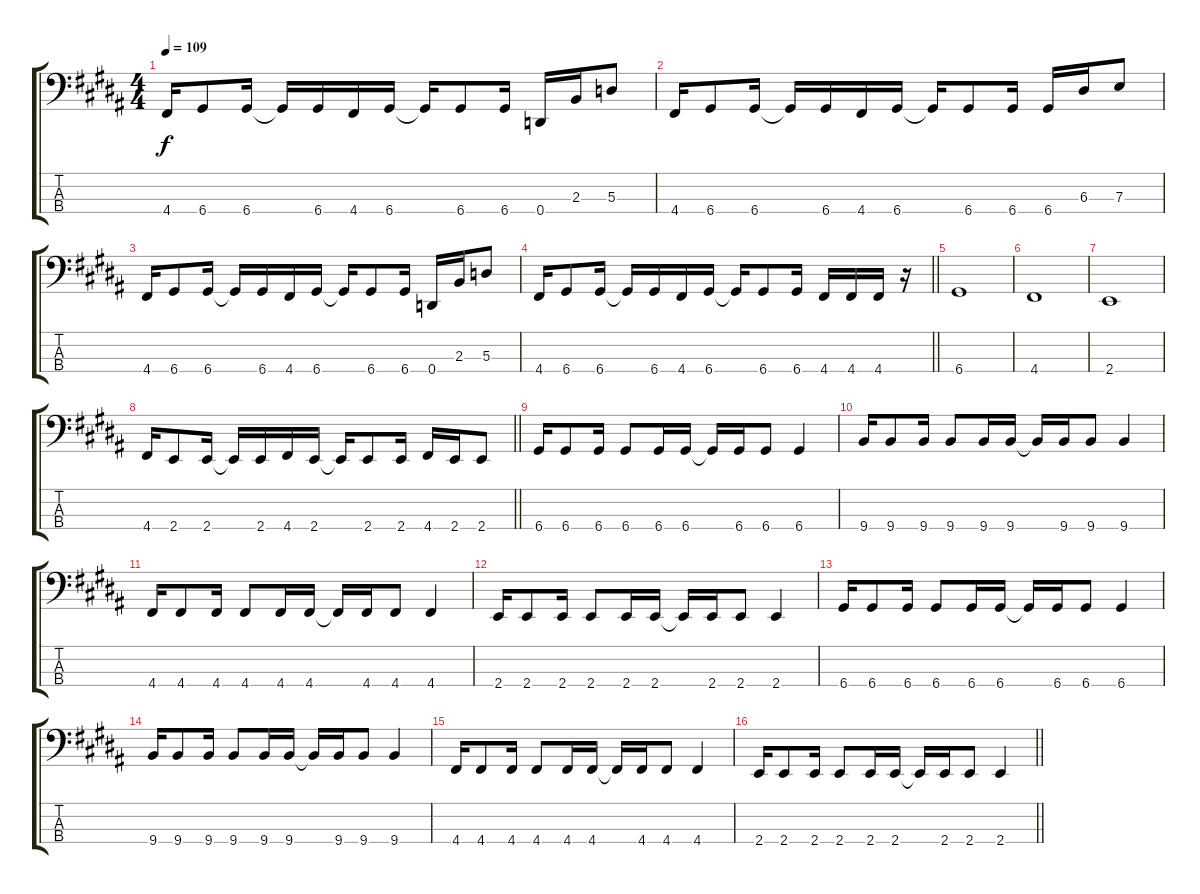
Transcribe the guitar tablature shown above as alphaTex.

\track "" {instrument electricbassfinger}
\staff {score tabs}
\tuning (G2 D2 A1 D1) {hide}
\ts (4 4)
\tempo 109
\clef f4
\ks g#minor
4.4.16{dy f} 6.4.8 6.4.16 6.4{t}.16 6.4.16 4.4.16 6.4.16 6.4{t}.16 6.4.8 6.4.16 0.4.16 2.3.16 5.3.8 |
4.4.16 6.4.8 6.4.16 6.4{t}.16 6.4.16 4.4.16 6.4.16 6.4{t}.16 6.4.8 6.4.16 6.4.16 6.3.16 7.3.8 |
4.4.16 6.4.8 6.4.16 6.4{t}.16 6.4.16 4.4.16 6.4.16 6.4{t}.16 6.4.8 6.4.16 0.4.16 2.3.16 5.3.8 |
\barLineRight lightlight
4.4.16 6.4.8 6.4.16 6.4{t}.16 6.4.16 4.4.16 6.4.16 6.4{t}.16 6.4.8 6.4.16 4.4.16 4.4.16 4.4.16 r.16 |
6.4.1 |
4.4.1 |
2.4.1 |
\barLineRight lightlight
4.4.16 2.4.8 2.4.16 2.4{t}.16 2.4.16 4.4.16 2.4.16 2.4{t}.16 2.4.8 2.4.16 4.4.16 2.4.16 2.4.8 |
6.4.16 6.4.8 6.4.16 6.4.8 6.4.16 6.4.16 6.4{t}.16 6.4.16 6.4.8 6.4.4 |
9.4.16 9.4.8 9.4.16 9.4.8 9.4.16 9.4.16 9.4{t}.16 9.4.16 9.4.8 9.4.4 |
4.4.16 4.4.8 4.4.16 4.4.8 4.4.16 4.4.16 4.4{t}.16 4.4.16 4.4.8 4.4.4 |
2.4.16 2.4.8 2.4.16 2.4.8 2.4.16 2.4.16 2.4{t}.16 2.4.16 2.4.8 2.4.4 |
6.4.16 6.4.8 6.4.16 6.4.8 6.4.16 6.4.16 6.4{t}.16 6.4.16 6.4.8 6.4.4 |
9.4.16 9.4.8 9.4.16 9.4.8 9.4.16 9.4.16 9.4{t}.16 9.4.16 9.4.8 9.4.4 |
4.4.16 4.4.8 4.4.16 4.4.8 4.4.16 4.4.16 4.4{t}.16 4.4.16 4.4.8 4.4.4 |
\barLineRight lightlight
2.4.16 2.4.8 2.4.16 2.4.8 2.4.16 2.4.16 2.4{t}.16 2.4.16 2.4.8 2.4.4
